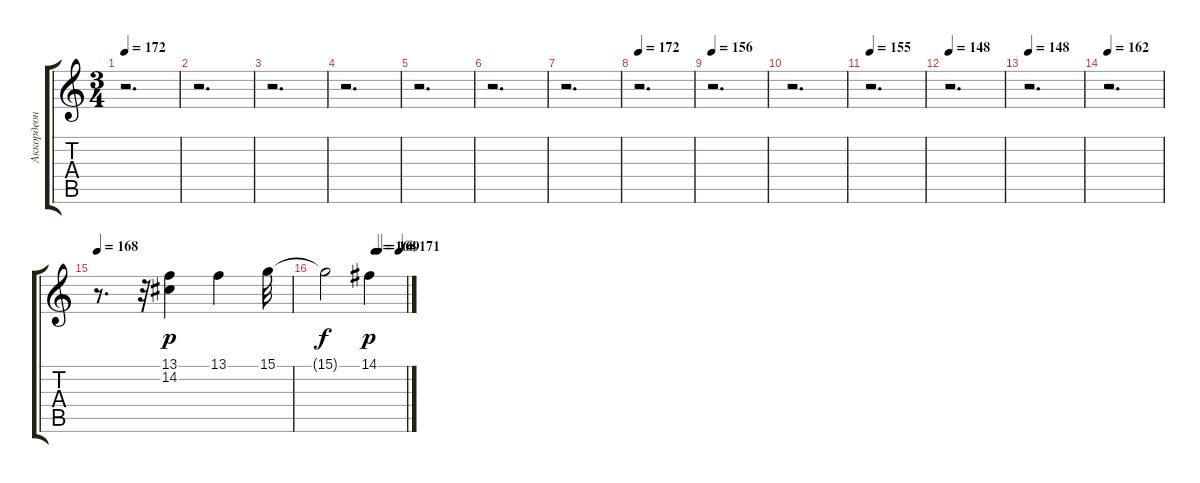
\track ("Аккордеон" "Аккордеон") {instrument accordion}
\staff {score tabs}
\tuning (E4 B3 G3 D3 A2 E2) {hide}
\ts (3 4)
\tempo 172
\clef g2
\ks c
r.2{d dy p} |
r.2{d} |
r.2{d} |
r.2{d} |
r.2{d} |
r.2{d} |
r.2{d} |
\tempo 172
r.2{d} |
\tempo 156
r.2{d} |
r.2{d} |
\tempo 155
r.2{d} |
\tempo 148
r.2{d} |
\tempo 148
r.2{d} |
\tempo 162
r.2{d} |
\tempo 168
r.8{d} r.32 (13.1 14.2).4 13.1.4 15.1.32 |
\tempo (168 0.625)
\tempo (169 0.6666666666666666)
\tempo (171 0.9166666666666666)
15.1{t}.2{dy f} 14.1.4{dy p}
